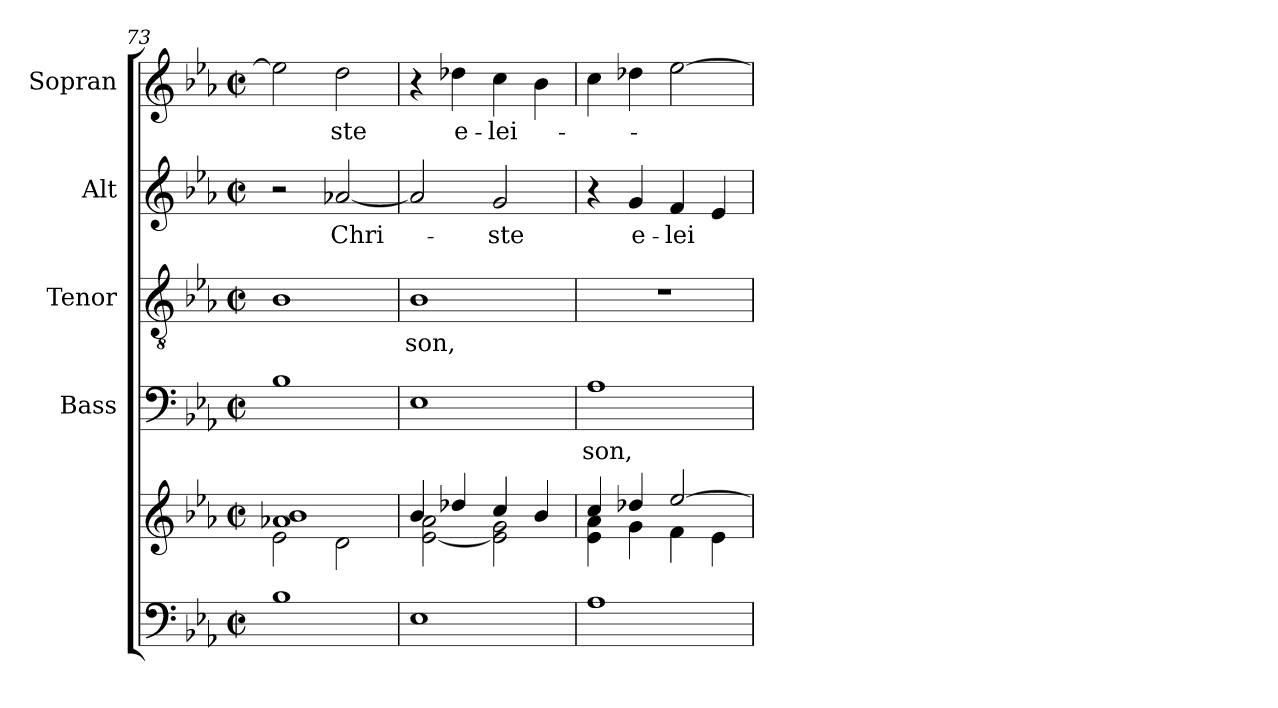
**kern	**kern	**kern	**text	**kern	**text	**kern	**text	**kern	**text
*part5	*part5	*part4	*part4	*part3	*part3	*part2	*part2	*part1	*part1
*staff6	*staff5	*staff4	*staff4	*staff3	*staff3	*staff2	*staff2	*staff1	*staff1
*	*	*I"Bass	*	*I"Tenor	*	*I"Alt	*	*I"Sopran	*
*	*	*I'B.	*	*I'T.	*	*I'A.	*	*I'S.	*
*clefF4	*clefG2	*clefF4	*	*clefGv2	*	*clefG2	*	*clefG2	*
*k[b-e-a-]	*k[b-e-a-]	*k[b-e-a-]	*	*k[b-e-a-]	*	*k[b-e-a-]	*	*k[b-e-a-]	*
*E-:	*E-:	*E-:	*	*E-:	*	*E-:	*	*E-:	*
*M2/2	*M2/2	*M2/2	*	*M2/2	*	*M2/2	*	*M2/2	*
*met(c|)	*met(c|)	*met(c|)	*	*met(c|)	*	*met(c|)	*	*met(c|)	*
=73	=73	=73	=73	=73	=73	=73	=73	=73	=73
*	*^	*	*	*	*	*	*	*	*
1B-	1a-X 1b-	2e-\	1B-	.	1B-	.	2r	.	2ee-\]	.
!	!	!	!	!	!	!	!	!LO:LY:b	!	!LO:LY:b
.	.	2d\	.	.	.	.	[2a-X/	Chri-	2dd\	-ste
=74	=74	=74	=74	=74	=74	=74	=74	=74	=74	=74
!	!	!	!	!	!	!LO:LY:b	!	!	!	!
1E-	4b-/	[<2e-\ 2a-\	1E-	.	1B-	-son,	2a-/]	.	4r	.
!	!	!	!	!	!	!	!	!	!	!LO:LY:b
.	4dd-X/	.	.	.	.	.	.	.	4dd-X\	e-
!	!	!	!	!	!	!	!	!LO:LY:b	!	!LO:LY:b
.	4cc/	2e-\] 2g\	.	.	.	.	2g/	-ste	4cc\	-lei-
.	4b-/	.	.	.	.	.	.	.	4b-\	.
=75	=75	=75	=75	=75	=75	=75	=75	=75	=75	=75
!	!	!	!	!LO:LY:b	!	!	!	!	!	!
1A-	4cc/	4e-\ 4a-\	1A-	-son,	1r	.	4r	.	4cc\	.
!	!	!	!	!	!	!	!	!LO:LY:b	!	!
.	4dd-X/	4g\	.	.	.	.	4g/	e-	4dd-X\	.
!	!	!	!	!	!	!	!	!LO:LY:b	!	!
.	[>2ee-/	4f\	.	.	.	.	4f/	-lei	[2ee-\	.
.	.	4e-\	.	.	.	.	4e-/	.	.	.
*	*v	*v	*	*	*	*	*	*	*	*
=	=	=	=	=	=	=	=	=	=
*-	*-	*-	*-	*-	*-	*-	*-	*-	*-
